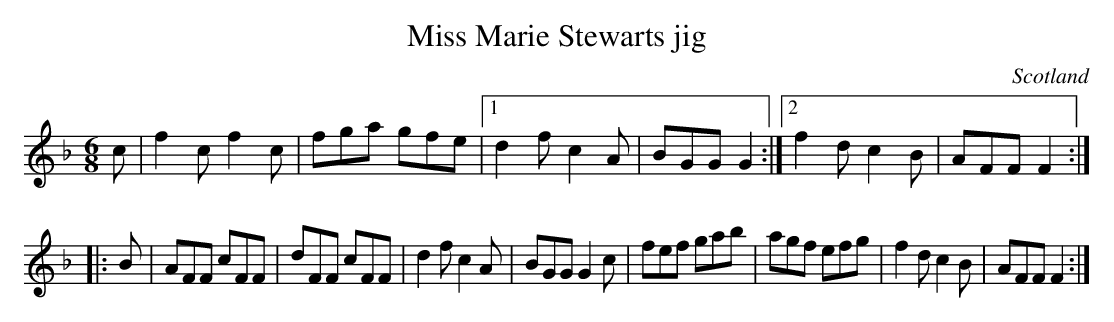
X:1
T:Miss Marie Stewarts jig
O:Scotland
M:6/8
K:F
c|\
f2c f2c|fga gfe|1 d2f c2A|BGG G2:|2\
f2d c2B|AFF F2:|
|:B|\
AFF cFF|dFF cFF|d2f c2A|BGG G2c|\
fef gab|agf efg|f2d c2B|AFF F2:|
